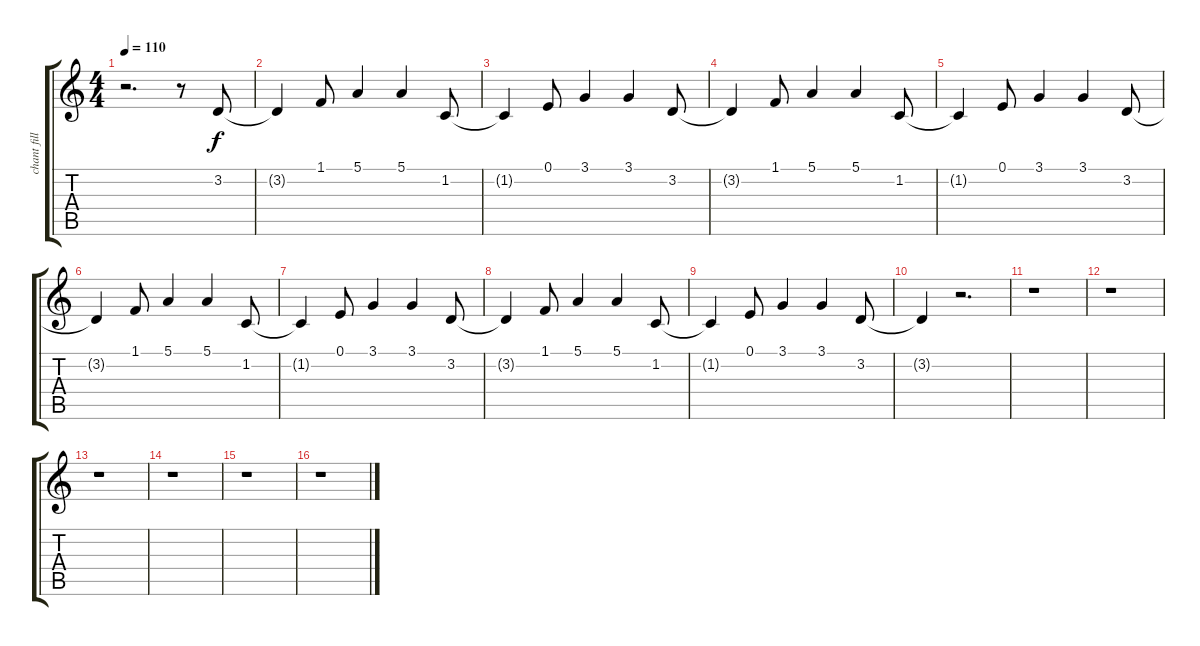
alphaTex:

\track ("chant fille" "chant fill") {instrument voiceoohs}
\staff {score tabs}
\tuning (E4 B3 G3 D3 A2 E2) {hide}
\ts (4 4)
\tempo 110
\clef g2
\ks c
r.2{d dy f instrument voiceoohs} r.8 3.2.8 |
3.2{t}.4 1.1.8 5.1.4 5.1.4 1.2.8 |
1.2{t}.4 0.1.8 3.1.4 3.1.4 3.2.8 |
3.2{t}.4 1.1.8 5.1.4 5.1.4 1.2.8 |
1.2{t}.4 0.1.8 3.1.4 3.1.4 3.2.8 |
3.2{t}.4 1.1.8 5.1.4 5.1.4 1.2.8 |
1.2{t}.4 0.1.8 3.1.4 3.1.4 3.2.8 |
3.2{t}.4 1.1.8 5.1.4 5.1.4 1.2.8 |
1.2{t}.4 0.1.8 3.1.4 3.1.4 3.2.8 |
3.2{t}.4 r.2{d} |
r.1 |
r.1 |
r.1 |
r.1 |
r.1 |
r.1
